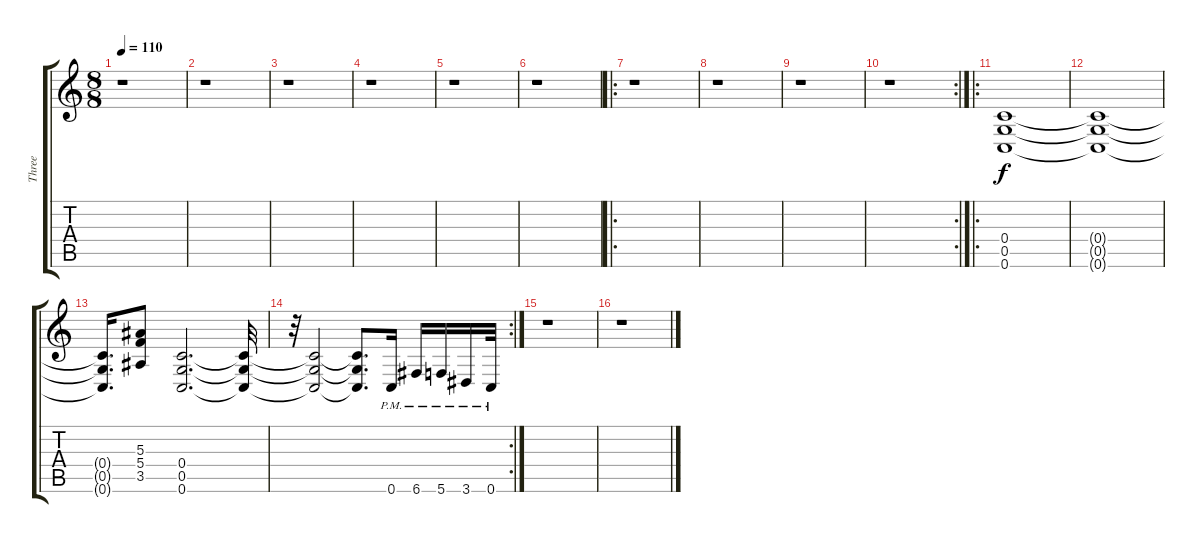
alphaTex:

\track ("Three" "Three") {instrument distortionguitar}
\staff {score tabs}
\tuning (D4 A3 F3 C3 G2 C2) {hide}
\ts (8 8)
\tempo 110
\clef g2
\ks c
r.1{dy f} |
r.1 |
r.1 |
r.1 |
r.1 |
r.1 |
\ro
r.1 |
r.1 |
r.1 |
\rc 2
r.1 |
\ro
(0.4 0.5 0.6).1 |
(0.4{t} 0.5{t} 0.6{t}).1 |
(0.4{t} 0.5{t} 0.6{t}).16{d} (5.3 5.4 3.5).8 (0.4 0.5 0.6).2{d} (0.4{t} 0.5{t} 0.6{t}).32 |
\rc 2
r.32 (0.4{t} 0.5{t} 0.6{t}).2 (0.4{t} 0.5{t} 0.6{t}).8{d} 0.6{pm}.16 6.6{pm}.16 5.6{pm}.16 3.6{pm}.16 0.6{pm}.32 |
r.1 |
r.1
